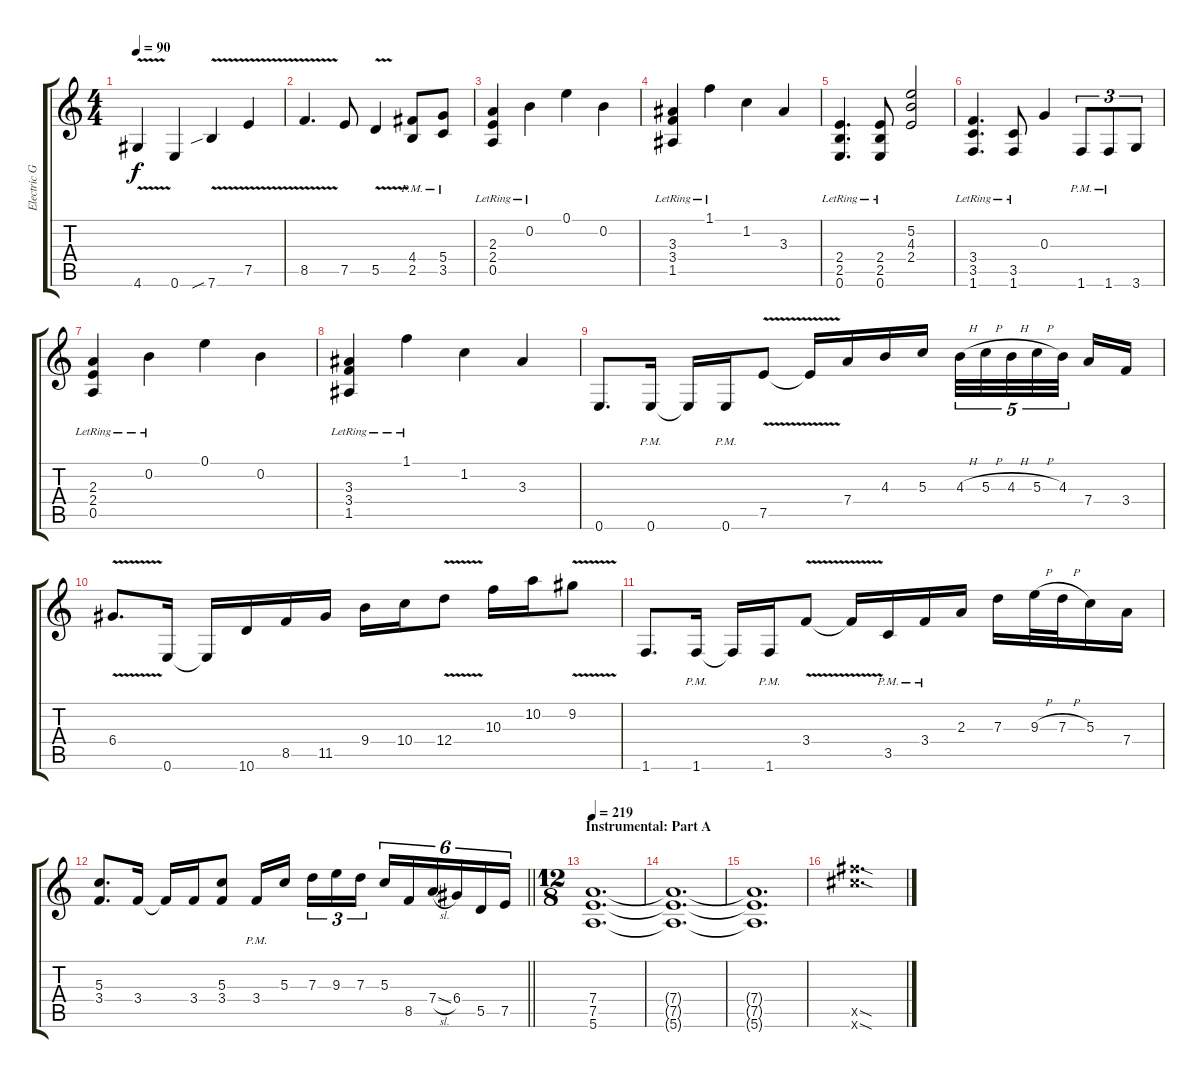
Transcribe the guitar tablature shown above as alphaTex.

\track ("Electric Guitar II" "Electric G") {instrument distortionguitar bank 1}
\staff {score tabs}
\tuning (E4 B3 G3 D3 A2 E2) {hide}
\ts (4 4)
\tempo 90
\clef g2
\ks c
4.6{v}.4{dy f} 0.6.4 7.6{v sib}.4 7.5{v}.4 |
8.5{v}.4{d} 7.5.8 5.5{v}.4 (4.4{pm} 2.5{pm}).8 (5.4{pm} 3.5{pm}).8 |
(2.3{lr} 2.4{lr} 0.5{lr}).4 0.2{lr}.4 0.1.4 0.2.4 |
(3.3{lr} 3.4{lr} 1.5{lr}).4 1.1{lr}.4 1.2.4 3.3.4 |
(2.4 2.5{lr} 0.6{lr}).4{d} (2.4 2.5{lr} 0.6{lr}).8 (5.2 4.3 2.4).2 |
(3.4{lr} 3.5{lr} 1.6{lr}).4{d} (3.5{lr} 1.6{lr}).8 0.3.4 1.6{pm}.8{tu (3 2)} 1.6{pm}.8{tu (3 2)} 3.6.8{tu (3 2)} |
(2.3{lr} 2.4{lr} 0.5{lr}).4 0.2{lr}.4 0.1.4 0.2.4 |
(3.3{lr} 3.4{lr} 1.5{lr}).4 1.1{lr}.4 1.2.4 3.3.4 |
0.6.8{d} 0.6{pm}.16 0.6{t}.16 0.6{pm}.16 7.5{v}.8 7.5{v t}.16 7.4.16 4.3.16 5.3.16 4.3{h}.32{tu (5 4)} 5.3{h}.32{tu (5 4)} 4.3{h}.32{tu (5 4)} 5.3{h}.32{tu (5 4)} 4.3.32{tu (5 4) beam splitsecondary} 7.4.16 3.4.16 |
6.4{v}.8{d} 0.6.16 0.6{t}.16 10.6.16 8.5.16 11.5.16 9.4.16 10.4.16 12.4{v}.8 10.3.16 10.2.16 9.2{v}.8 |
1.6.8{d} 1.6{pm}.16 1.6{t}.16 1.6{pm}.16 3.4{v}.8 3.4{v t}.16 3.5{pm}.16 3.4{pm}.16 2.3.16 7.3.16 9.3{h}.32 7.3{h}.32 5.3.16 7.4.16 |
\barLineRight lightlight
(5.3 3.4).8{d} 3.4.16 3.4{t}.16 3.4.16 (5.3 3.4).8 3.4{pm}.16 5.3.16{beam splitsecondary} 7.3.16{tu (3 2)} 9.3.16{tu (3 2)} 7.3.16{tu (3 2)} 5.3.16{tu (6 4)} 8.5.16{tu (6 4)} 7.4{sl}.16{tu (6 4)} 6.4.16{tu (6 4)} 5.5.16{tu (6 4)} 7.5.16{tu (6 4)} |
\ts (12 8)
\section ("" "Instrumental: Part A")
\tempo 219
(7.4 7.5 5.6).1{d} |
(7.4{t} 7.5{t} 5.6{t}).1{d} |
(7.4{t} 7.5{t} 5.6{t}).1{d} |
(21.5{sod x} 21.6{sod x}).1{d}
